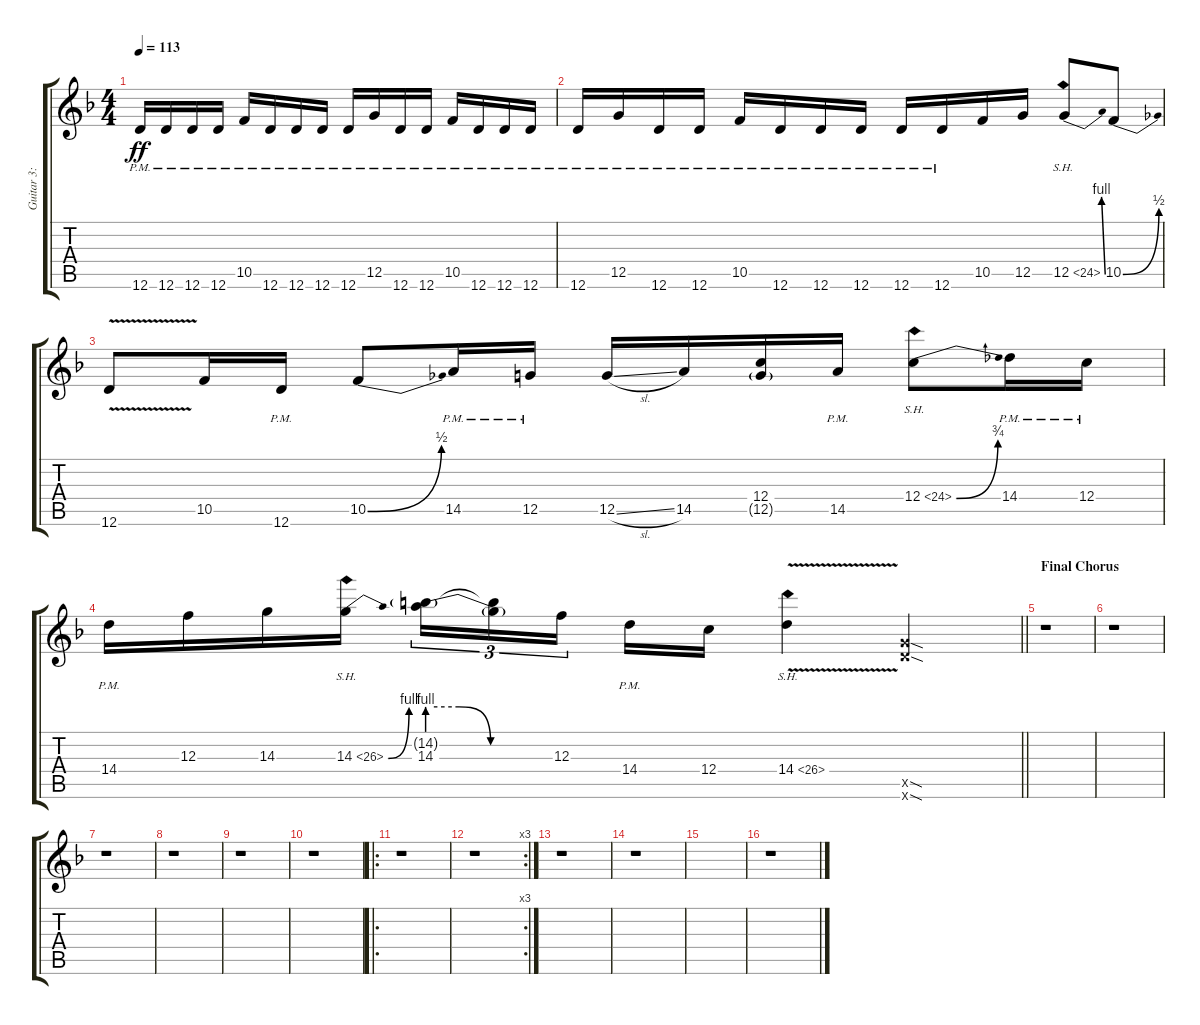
\track ("Guitar 3: solo" "Guitar 3: ") {instrument distortionguitar}
\staff {score tabs}
\tuning (D4 A3 F3 C3 G2 D2) {hide}
\ts (4 4)
\tempo 113
\clef g2
\ks dminor
12.6{pm}.16{dy ff} 12.6{pm}.16 12.6{pm}.16 12.6{pm}.16 10.5{pm}.16 12.6{pm}.16 12.6{pm}.16 12.6{pm}.16 12.6{pm}.16 12.5{pm}.16 12.6{pm}.16 12.6{pm}.16 10.5{pm}.16 12.6{pm}.16 12.6{pm}.16 12.6{pm}.16 |
12.6{pm}.16 12.5{pm}.16 12.6{pm}.16 12.6{pm}.16 10.5{pm}.16 12.6{pm}.16 12.6{pm}.16 12.6{pm}.16 12.6{pm}.16 12.6{pm}.16 10.5.16 12.5.16 12.5{be (bend 0 0 60 4) sh 12}.8 10.5{be (bend 0 0 60 2)}.8 |
12.6{v}.8 10.5.16 12.6{pm}.16 10.5{be (bend 0 0 60 2)}.8 14.5{pm}.16 12.5{pm}.16 12.5{sl}.16 14.5.16 (12.4 12.5{g}).16 14.5{pm}.16 12.4{be (bend 0 0 60 3) sh 12}.8 14.4{pm}.16 12.4{pm}.16 |
\barLineRight lightlight
14.4{pm}.16 12.3.16 14.3.16 14.3{be (bend 0 0 60 4) sh 12}.16 (14.2{g} 14.3{be (custom 0 4 15 4 30 0 60 0)}).16{tu (3 2)} (14.2{t} 14.3{t}).16{tu (3 2)} 12.3.16{tu (3 2) beam splitsecondary} 14.4{pm}.16 12.4.16 14.4{sh 12 v}.4 (12.5{sod x} 12.6{sod x}).4 |
\section ("" "Final Chorus")
r.1 |
r.1 |
r.1 |
r.1 |
r.1 |
r.1 |
\ro
r.1 |
\rc 3
r.1 |
r.1 |
r.1 |
|
r.1
